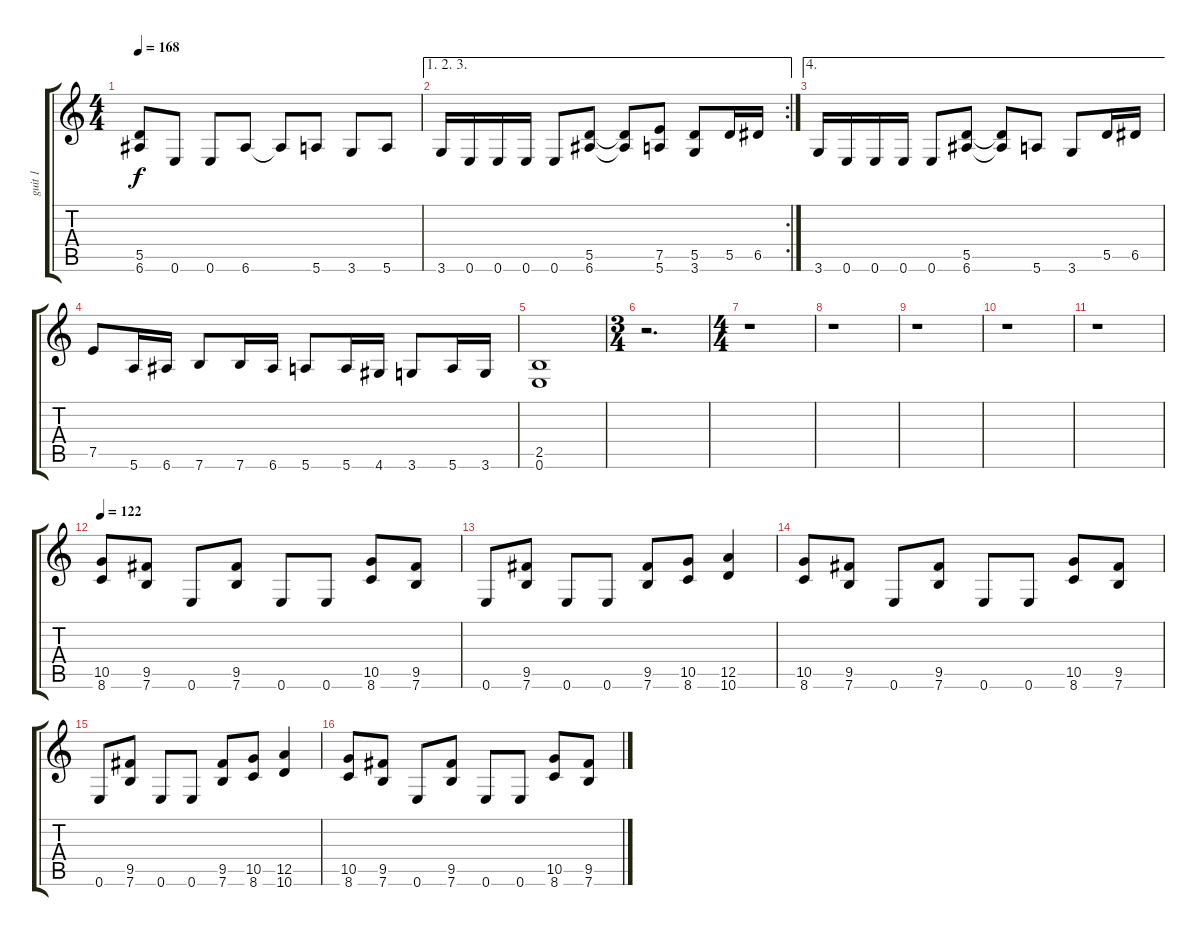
\track ("guit 1" "guit 1") {instrument distortionguitar}
\staff {score tabs}
\tuning (E4 B3 G3 D3 A2 E2) {hide}
\ts (4 4)
\tempo 168
\clef g2
\ks c
(5.5 6.6).8{dy f} 0.6.8 0.6.8 6.6.8 6.6{t}.8 5.6.8 3.6.8 5.6.8 |
\ae (1 2 3)
\rc 2
3.6.16 0.6.16 0.6.16 0.6.16 0.6.8 (5.5 6.6).8 (5.5{t} 6.6{t}).8 (7.5 5.6).8 (5.5 3.6).8 5.5.16 6.5.16 |
\ae 4
3.6.16 0.6.16 0.6.16 0.6.16 0.6.8 (5.5 6.6).8 (5.5{t} 6.6{t}).8 5.6.8 3.6.8 5.5.16 6.5.16 |
7.5.8 5.6.16 6.6.16 7.6.8 7.6.16 6.6.16 5.6.8 5.6.16 4.6.16 3.6.8 5.6.16 3.6.16 |
(2.5 0.6).1 |
\ts (3 4)
r.2{d} |
\ts (4 4)
r.1 |
r.1 |
r.1 |
r.1 |
r.1 |
\tempo 122
(10.5 8.6).8 (9.5 7.6).8 0.6.8 (9.5 7.6).8 0.6.8 0.6.8 (10.5 8.6).8 (9.5 7.6).8 |
0.6.8 (9.5 7.6).8 0.6.8 0.6.8 (9.5 7.6).8 (10.5 8.6).8 (12.5 10.6).4 |
(10.5 8.6).8 (9.5 7.6).8 0.6.8 (9.5 7.6).8 0.6.8 0.6.8 (10.5 8.6).8 (9.5 7.6).8 |
0.6.8 (9.5 7.6).8 0.6.8 0.6.8 (9.5 7.6).8 (10.5 8.6).8 (12.5 10.6).4 |
(10.5 8.6).8 (9.5 7.6).8 0.6.8 (9.5 7.6).8 0.6.8 0.6.8 (10.5 8.6).8 (9.5 7.6).8
